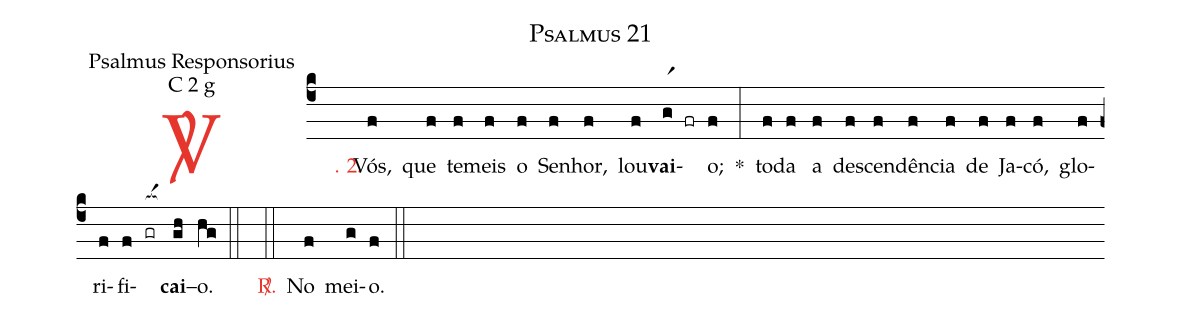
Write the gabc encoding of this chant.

name: Psalmus 21;
office-part: Psalmus Responsorius;
mode: C 2 g;
%%
(c4)

<c><sp>V/</sp>. 2.</c>() Vós,(f) que(f) te(f)meis(f) o(f) Se(f)nhor,(f) lou(f)<b>vai</b>-(gr1 fr)o;(f) *(:) to(f)da(f) a(f) des(f)cen(f)dên(f)cia(f) de(f) Ja(f)có,(f) glo(f)ri(f)fi(f)<nlba>(gr[ocba:1{])<b>cai</b>-</nlba>(gh[ocba:0}])o.(hg) (::)

(::)

<nlba><c><sp>R/</sp>.</c>() No</nlba>(f) mei(g)o.(f)

(::)
